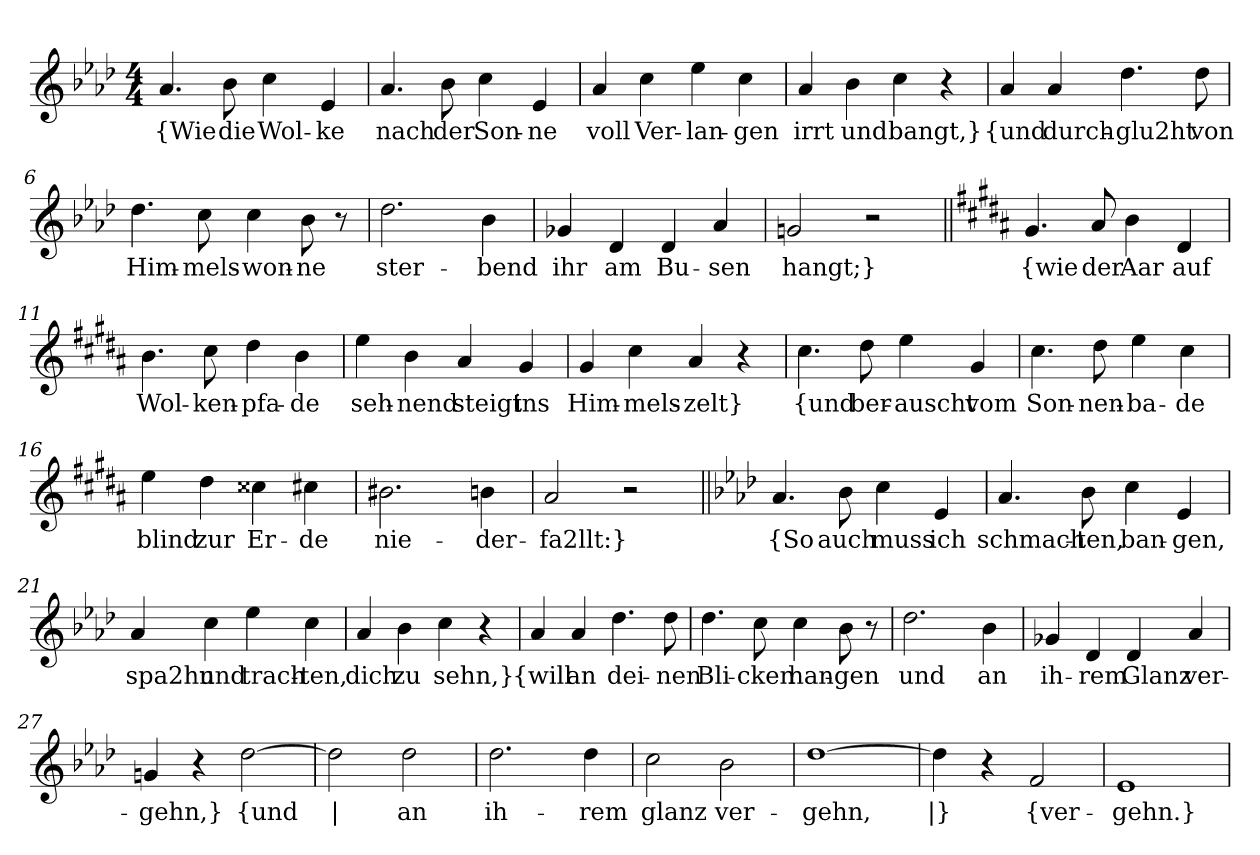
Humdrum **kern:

**kern	**text
*part1	*part1
*staff1	*staff1
*clefG2	*
*k[b-e-a-d-]	*
*M4/4	*
=1	=1
!	!LO:LY:b
4.a-/	{Wie
!	!LO:LY:b
8b-\	die
!	!LO:LY:b
4cc\	Wol-
!	!LO:LY:b
4e-/	-ke
=2	=2
!	!LO:LY:b
4.a-/	nach
!	!LO:LY:b
8b-\	der
!	!LO:LY:b
4cc\	Son-
!	!LO:LY:b
4e-/	-ne
=3	=3
!	!LO:LY:b
4a-/	voll
!	!LO:LY:b
4cc\	Ver-
!	!LO:LY:b
4ee-\	-lan-
!	!LO:LY:b
4cc\	-gen
=4	=4
!	!LO:LY:b
4a-/	irrt
!	!LO:LY:b
4b-\	und
!	!LO:LY:b
4cc\	bangt,}
4r	.
!!LO:LB:g=z
=5	=5
!	!LO:LY:b
4a-/	{und
!	!LO:LY:b
4a-/	durch-
!	!LO:LY:b
4.dd-\	-glu2ht
!	!LO:LY:b
8dd-\	von
=6	=6
!	!LO:LY:b
4.dd-\	Him-
!	!LO:LY:b
8cc\	-mels-
!	!LO:LY:b
4cc\	-won-
!	!LO:LY:b
8b-\	-ne
8r	.
=7	=7
!	!LO:LY:b
2.dd-\	ster-
!	!LO:LY:b
4b-\	-bend
=8	=8
!	!LO:LY:b
4g-X/	ihr
!	!LO:LY:b
4d-/	am
!	!LO:LY:b
4d-/	Bu-
!	!LO:LY:b
4a-/	-sen
=9	=9
!	!LO:LY:b
2gn/	hangt;}
2r	.
!!LO:LB:g=z
=10||	=10||
*k[f#c#g#d#a#]	*
!	!LO:LY:b
4.g#/	{wie
!	!LO:LY:b
8a#/	der
!	!LO:LY:b
4b\	Aar
!	!LO:LY:b
4d#/	auf
=11	=11
!	!LO:LY:b
4.b\	Wol-
!	!LO:LY:b
8cc#\	-ken-
!	!LO:LY:b
4dd#\	-pfa-
!	!LO:LY:b
4b\	-de
=12	=12
!	!LO:LY:b
4ee\	seh-
!	!LO:LY:b
4b\	-nend
!	!LO:LY:b
4a#/	steigt
!	!LO:LY:b
4g#/	ins
=13	=13
!	!LO:LY:b
4g#/	Him-
!	!LO:LY:b
4cc#\	-mels-
!	!LO:LY:b
4a#/	-zelt}
4r	.
!!LO:LB:g=z
=14	=14
!	!LO:LY:b
4.cc#\	{und
!	!LO:LY:b
8dd#\	ber-
!	!LO:LY:b
4ee\	-auscht
!	!LO:LY:b
4g#/	vom
=15	=15
!	!LO:LY:b
4.cc#\	Son-
!	!LO:LY:b
8dd#\	-nen-
!	!LO:LY:b
4ee\	-ba-
!	!LO:LY:b
4cc#\	-de
=16	=16
!	!LO:LY:b
4ee\	blind
!	!LO:LY:b
4dd#\	zur
!	!LO:LY:b
4cc##X\	Er-
!	!LO:LY:b
4cc#X\	-de
=17	=17
!	!LO:LY:b
2.b#X\	nie-
!	!LO:LY:b
4bn\	-der-
=18	=18
!	!LO:LY:b
2a#/	-fa2llt:}
2r	.
!!LO:LB:g=z
=19||	=19||
*k[b-e-a-d-]	*
!	!LO:LY:b
4.a-/	{So
!	!LO:LY:b
8b-\	auch
!	!LO:LY:b
4cc\	muss
!	!LO:LY:b
4e-/	ich
=20	=20
!	!LO:LY:b
4.a-/	schmach-
!	!LO:LY:b
8b-\	-ten,
!	!LO:LY:b
4cc\	ban-
!	!LO:LY:b
4e-/	-gen,
=21	=21
!	!LO:LY:b
4a-/	spa2hn
!	!LO:LY:b
4cc\	und
!	!LO:LY:b
4ee-\	trach-
!	!LO:LY:b
4cc\	-ten,
=22	=22
!	!LO:LY:b
4a-/	dich
!	!LO:LY:b
4b-\	zu
!	!LO:LY:b
4cc\	sehn,}
4r	.
!!LO:LB:g=z
=23	=23
!	!LO:LY:b
4a-/	{will
!	!LO:LY:b
4a-/	an
!	!LO:LY:b
4.dd-\	dei-
!	!LO:LY:b
8dd-\	-nen
=24	=24
!	!LO:LY:b
4.dd-\	Bli-
!	!LO:LY:b
8cc\	-cken
!	!LO:LY:b
4cc\	han-
!	!LO:LY:b
8b-\	-gen
8r	.
=25	=25
!	!LO:LY:b
2.dd-\	und
!	!LO:LY:b
4b-\	an
=26	=26
!	!LO:LY:b
4g-X/	ih-
!	!LO:LY:b
4d-/	-rem
!	!LO:LY:b
4d-/	Glanz
!	!LO:LY:b
4a-/	ver-
=27	=27
!	!LO:LY:b
4gn/	-gehn,}
4r	.
!	!LO:LY:b
[2dd-\	{und
=28	=28
!	!LO:LY:b
2dd-\]	|
!	!LO:LY:b
2dd-\	an
!!LO:LB:g=z
=29	=29
!	!LO:LY:b
2.dd-\	ih-
!	!LO:LY:b
4dd-\	-rem
=30	=30
!	!LO:LY:b
2cc\	glanz
!	!LO:LY:b
2b-\	ver-
=31	=31
!	!LO:LY:b
[1dd-	-gehn,
=32	=32
!	!LO:LY:b
4dd-\]	|}
4r	.
!	!LO:LY:b
2f/	{ver-
=33	=33
!	!LO:LY:b
1e-	-gehn.}
=	=
*-	*-
